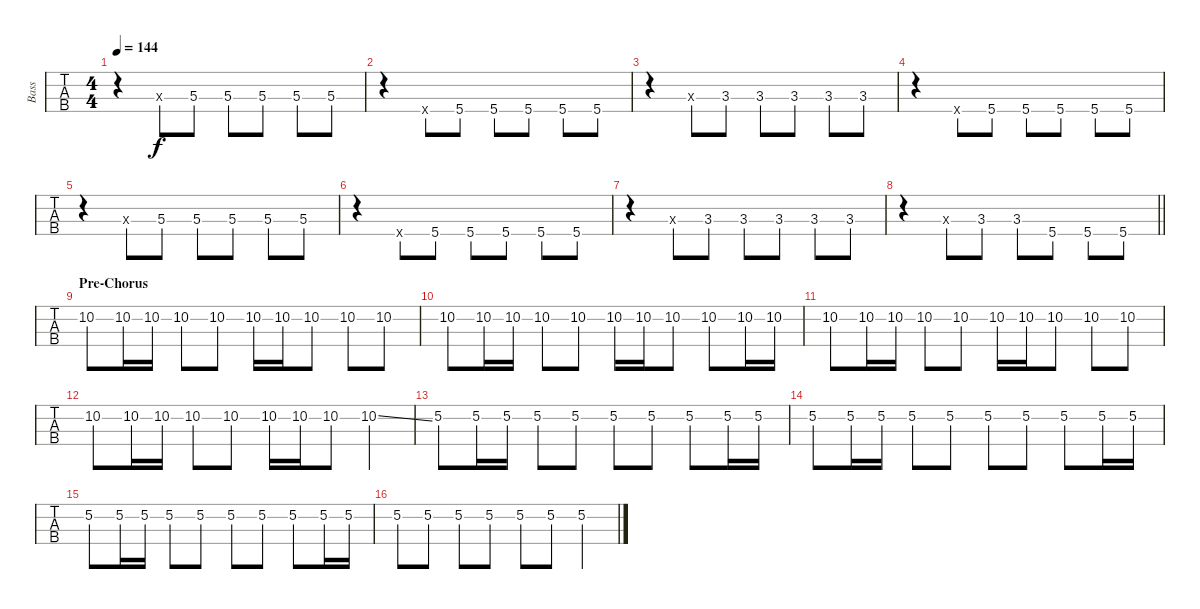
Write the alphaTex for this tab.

\track ("Bass" "Bass") {instrument electricbasspick}
\staff {tabs}
\tuning (G2 D2 A1 E1) {hide}
\ts (4 4)
\tempo 144
\clef f4
\ks c
r.4{dy f} 0.3{x}.8 5.3.8 5.3.8 5.3.8 5.3.8 5.3.8 |
r.4 0.4{x}.8 5.4.8 5.4.8 5.4.8 5.4.8 5.4.8 |
r.4 0.3{x}.8 3.3.8 3.3.8 3.3.8 3.3.8 3.3.8 |
r.4 0.4{x}.8 5.4.8 5.4.8 5.4.8 5.4.8 5.4.8 |
r.4 0.3{x}.8 5.3.8 5.3.8 5.3.8 5.3.8 5.3.8 |
r.4 0.4{x}.8 5.4.8 5.4.8 5.4.8 5.4.8 5.4.8 |
r.4 0.3{x}.8 3.3.8 3.3.8 3.3.8 3.3.8 3.3.8 |
\barLineRight lightlight
r.4 0.3{x}.8 3.3.8 3.3.8 5.4.8 5.4.8 5.4.8 |
\section ("" "Pre-Chorus")
10.2.8 10.2.16 10.2.16 10.2.8 10.2.8 10.2.16 10.2.16 10.2.8 10.2.8 10.2.8 |
10.2.8 10.2.16 10.2.16 10.2.8 10.2.8 10.2.16 10.2.16 10.2.8 10.2.8 10.2.16 10.2.16 |
10.2.8 10.2.16 10.2.16 10.2.8 10.2.8 10.2.16 10.2.16 10.2.8 10.2.8 10.2.8 |
10.2.8 10.2.16 10.2.16 10.2.8 10.2.8 10.2.16 10.2.16 10.2.8 10.2{ss}.4 |
5.2.8 5.2.16 5.2.16 5.2.8 5.2.8 5.2.8 5.2.8 5.2.8 5.2.16 5.2.16 |
5.2.8 5.2.16 5.2.16 5.2.8 5.2.8 5.2.8 5.2.8 5.2.8 5.2.16 5.2.16 |
5.2.8 5.2.16 5.2.16 5.2.8 5.2.8 5.2.8 5.2.8 5.2.8 5.2.16 5.2.16 |
5.2.8 5.2.8 5.2.8 5.2.8 5.2.8 5.2.8 5.2{ss}.4
